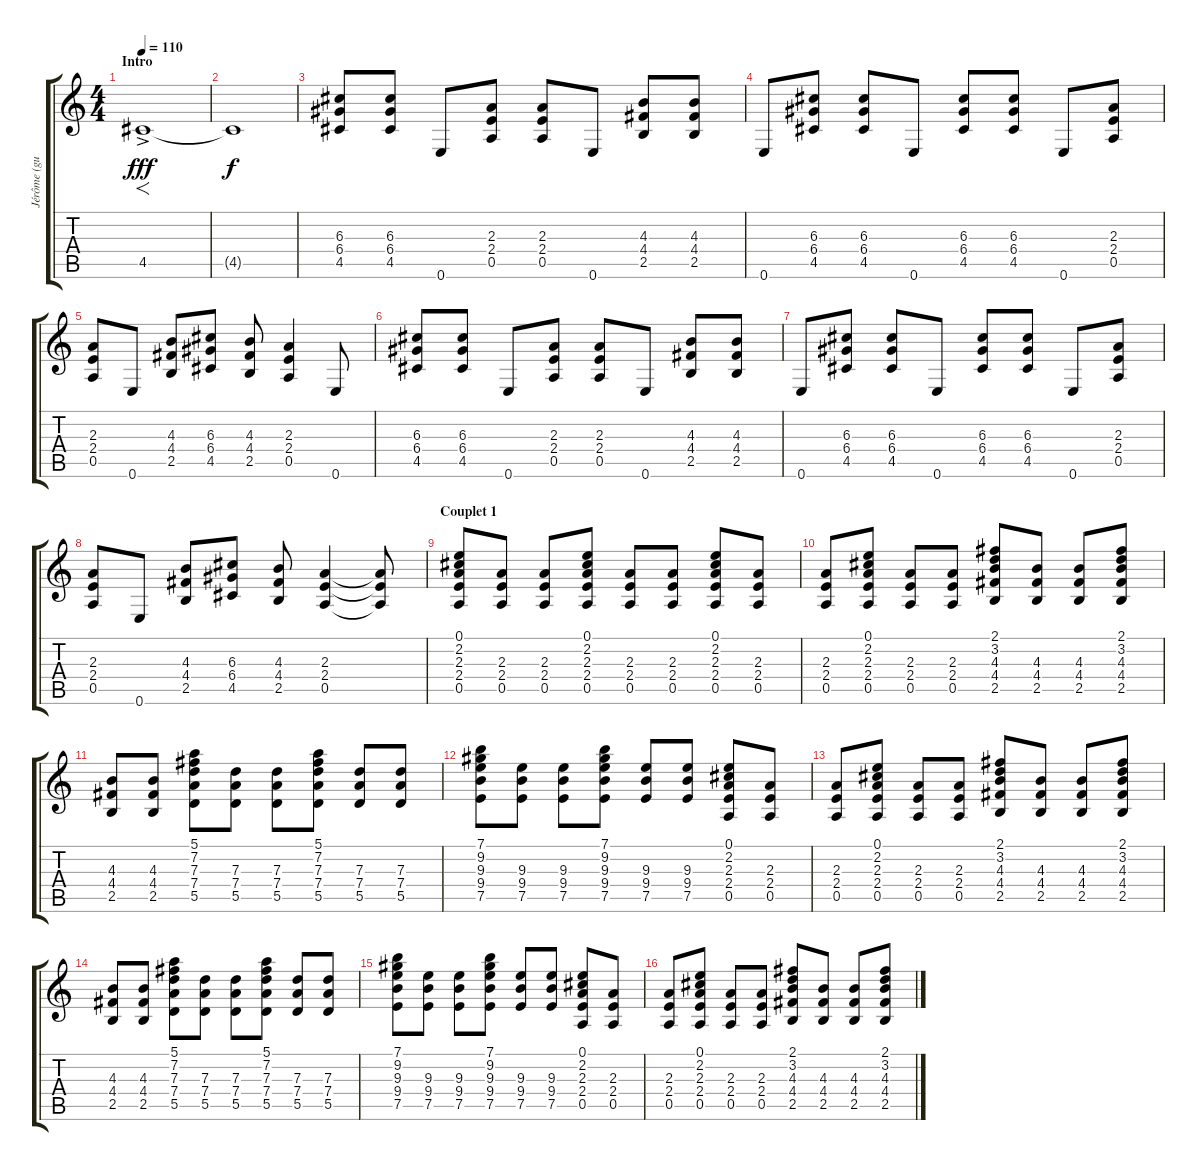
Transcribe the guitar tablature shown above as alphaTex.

\track ("Jérôme (guitare)" "Jérôme (gu") {instrument distortionguitar}
\staff {score tabs}
\tuning (E4 B3 G3 D3 A2 E2) {hide}
\ts (4 4)
\section ("" "Intro")
\tempo 110
\clef g2
\ks c
4.5{ac}.1{f dy fff instrument guitarharmonics} |
4.5{t}.1{dy f} |
(6.3 6.4 4.5).8{instrument distortionguitar} (6.3 6.4 4.5).8 0.6.8 (2.3 2.4 0.5).8 (2.3 2.4 0.5).8 0.6.8 (4.3 4.4 2.5).8 (4.3 4.4 2.5).8 |
0.6.8 (6.3 6.4 4.5).8 (6.3 6.4 4.5).8 0.6.8 (6.3 6.4 4.5).8 (6.3 6.4 4.5).8 0.6.8 (2.3 2.4 0.5).8 |
(2.3 2.4 0.5).8 0.6.8 (4.3 4.4 2.5).8 (6.3 6.4 4.5).8 (4.3 4.4 2.5).8 (2.3 2.4 0.5).4 0.6.8 |
(6.3 6.4 4.5).8 (6.3 6.4 4.5).8 0.6.8 (2.3 2.4 0.5).8 (2.3 2.4 0.5).8 0.6.8 (4.3 4.4 2.5).8 (4.3 4.4 2.5).8 |
0.6.8 (6.3 6.4 4.5).8 (6.3 6.4 4.5).8 0.6.8 (6.3 6.4 4.5).8 (6.3 6.4 4.5).8 0.6.8 (2.3 2.4 0.5).8 |
(2.3 2.4 0.5).8 0.6.8 (4.3 4.4 2.5).8 (6.3 6.4 4.5).8 (4.3 4.4 2.5).8 (2.3 2.4 0.5).4 (2.3{t} 2.4{t} 0.5{t}).8 |
\section ("" "Couplet 1")
(0.1 2.2 2.3 2.4 0.5).8{instrument electricguitarclean} (2.3 2.4 0.5).8 (2.3 2.4 0.5).8 (0.1 2.2 2.3 2.4 0.5).8 (2.3 2.4 0.5).8 (2.3 2.4 0.5).8 (0.1 2.2 2.3 2.4 0.5).8 (2.3 2.4 0.5).8 |
(2.3 2.4 0.5).8 (0.1 2.2 2.3 2.4 0.5).8 (2.3 2.4 0.5).8 (2.3 2.4 0.5).8 (2.1 3.2 4.3 4.4 2.5).8 (4.3 4.4 2.5).8 (4.3 4.4 2.5).8 (2.1 3.2 4.3 4.4 2.5).8 |
(4.3 4.4 2.5).8 (4.3 4.4 2.5).8 (5.1 7.2 7.3 7.4 5.5).8 (7.3 7.4 5.5).8 (7.3 7.4 5.5).8 (5.1 7.2 7.3 7.4 5.5).8 (7.3 7.4 5.5).8 (7.3 7.4 5.5).8 |
(7.1 9.2 9.3 9.4 7.5).8 (9.3 9.4 7.5).8 (9.3 9.4 7.5).8 (7.1 9.2 9.3 9.4 7.5).8 (9.3 9.4 7.5).8 (9.3 9.4 7.5).8 (0.1 2.2 2.3 2.4 0.5).8 (2.3 2.4 0.5).8 |
(2.3 2.4 0.5).8 (0.1 2.2 2.3 2.4 0.5).8 (2.3 2.4 0.5).8 (2.3 2.4 0.5).8 (2.1 3.2 4.3 4.4 2.5).8 (4.3 4.4 2.5).8 (4.3 4.4 2.5).8 (2.1 3.2 4.3 4.4 2.5).8 |
(4.3 4.4 2.5).8 (4.3 4.4 2.5).8 (5.1 7.2 7.3 7.4 5.5).8 (7.3 7.4 5.5).8 (7.3 7.4 5.5).8 (5.1 7.2 7.3 7.4 5.5).8 (7.3 7.4 5.5).8 (7.3 7.4 5.5).8 |
(7.1 9.2 9.3 9.4 7.5).8 (9.3 9.4 7.5).8 (9.3 9.4 7.5).8 (7.1 9.2 9.3 9.4 7.5).8 (9.3 9.4 7.5).8 (9.3 9.4 7.5).8 (0.1 2.2 2.3 2.4 0.5).8 (2.3 2.4 0.5).8 |
(2.3 2.4 0.5).8 (0.1 2.2 2.3 2.4 0.5).8 (2.3 2.4 0.5).8 (2.3 2.4 0.5).8 (2.1 3.2 4.3 4.4 2.5).8 (4.3 4.4 2.5).8 (4.3 4.4 2.5).8 (2.1 3.2 4.3 4.4 2.5).8
